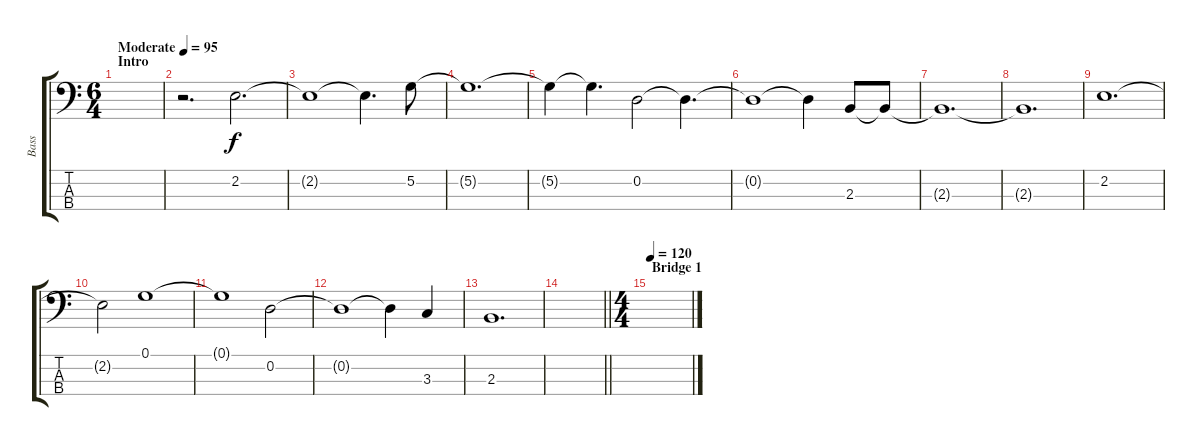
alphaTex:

\track ("Bass" "Bass") {instrument electricbassfinger}
\staff {score tabs}
\tuning (G2 D2 A1 E1) {hide}
\ts (6 4)
\section ("" "Intro")
\tempo (95 "Moderate")
\clef f4
\ks c
|
r.2{d} 2.2.2{d} |
2.2{t}.1 2.2{t}.4{d} 5.2.8 |
5.2{t}.1{d} |
5.2{t}.4 5.2{t}.4{d} 0.2.2 0.2{t}.4{d} |
0.2{t}.1 0.2{t}.4 2.3.8 2.3{t}.8 |
2.3{t}.1{d} |
2.3{t}.1{d} |
2.2.1{d} |
2.2{t}.2 0.1.1 |
0.1{t}.1 0.2.2 |
0.2{t}.1 0.2{t}.4 3.3.4 |
2.3.1{d} |
\barLineRight lightlight
|
\ts (4 4)
\section ("" "Bridge 1")
\tempo 120
